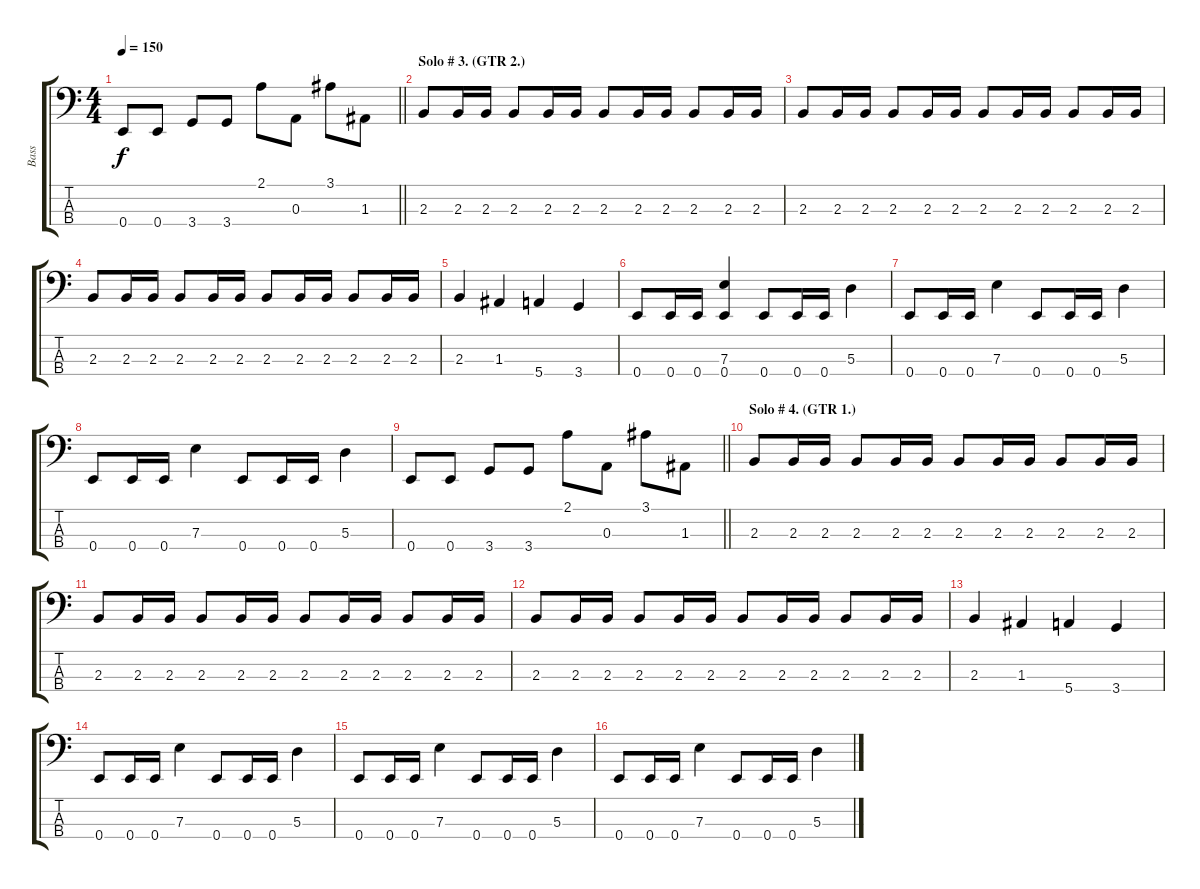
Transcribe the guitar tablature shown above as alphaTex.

\track ("Bass" "Bass") {instrument electricbassfinger}
\staff {score tabs}
\tuning (G2 D2 A1 E1) {hide}
\ts (4 4)
\tempo 150
\clef f4
\barLineRight lightlight
\ks c
0.4.8{dy f} 0.4.8 3.4.8 3.4.8 2.1.8 0.3.8 3.1.8 1.3.8 |
\section ("" "Solo # 3. (GTR 2.)")
2.3.8 2.3.16 2.3.16 2.3.8 2.3.16 2.3.16 2.3.8 2.3.16 2.3.16 2.3.8 2.3.16 2.3.16 |
2.3.8 2.3.16 2.3.16 2.3.8 2.3.16 2.3.16 2.3.8 2.3.16 2.3.16 2.3.8 2.3.16 2.3.16 |
2.3.8 2.3.16 2.3.16 2.3.8 2.3.16 2.3.16 2.3.8 2.3.16 2.3.16 2.3.8 2.3.16 2.3.16 |
2.3.4 1.3.4 5.4.4 3.4.4 |
0.4.8 0.4.16 0.4.16 (7.3 0.4).4 0.4.8 0.4.16 0.4.16 5.3.4 |
0.4.8 0.4.16 0.4.16 7.3.4 0.4.8 0.4.16 0.4.16 5.3.4 |
0.4.8 0.4.16 0.4.16 7.3.4 0.4.8 0.4.16 0.4.16 5.3.4 |
\barLineRight lightlight
0.4.8 0.4.8 3.4.8 3.4.8 2.1.8 0.3.8 3.1.8 1.3.8 |
\section ("" "Solo # 4. (GTR 1.)")
2.3.8 2.3.16 2.3.16 2.3.8 2.3.16 2.3.16 2.3.8 2.3.16 2.3.16 2.3.8 2.3.16 2.3.16 |
2.3.8 2.3.16 2.3.16 2.3.8 2.3.16 2.3.16 2.3.8 2.3.16 2.3.16 2.3.8 2.3.16 2.3.16 |
2.3.8 2.3.16 2.3.16 2.3.8 2.3.16 2.3.16 2.3.8 2.3.16 2.3.16 2.3.8 2.3.16 2.3.16 |
2.3.4 1.3.4 5.4.4 3.4.4 |
0.4.8 0.4.16 0.4.16 7.3.4 0.4.8 0.4.16 0.4.16 5.3.4 |
0.4.8 0.4.16 0.4.16 7.3.4 0.4.8 0.4.16 0.4.16 5.3.4 |
0.4.8 0.4.16 0.4.16 7.3.4 0.4.8 0.4.16 0.4.16 5.3.4
